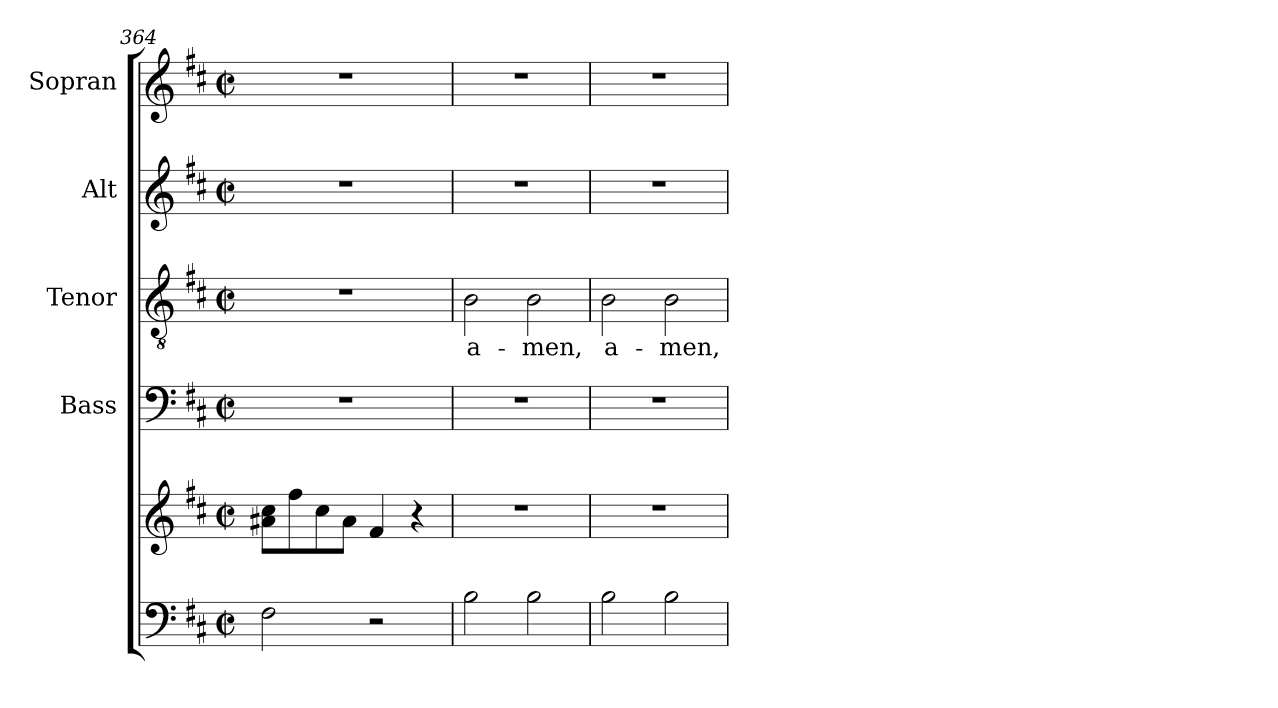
**kern	**kern	**kern	**kern	**text	**kern	**kern
*part5	*part5	*part4	*part3	*part3	*part2	*part1
*staff6	*staff5	*staff4	*staff3	*staff3	*staff2	*staff1
*	*	*I"Bass	*I"Tenor	*	*I"Alt	*I"Sopran
*	*	*I'B.	*I'T.	*	*I'A.	*I'S.
*clefF4	*clefG2	*clefF4	*clefGv2	*	*clefG2	*clefG2
*k[f#c#]	*k[f#c#]	*k[f#c#]	*k[f#c#]	*	*k[f#c#]	*k[f#c#]
*D:	*D:	*D:	*D:	*	*D:	*D:
*M2/2	*M2/2	*M2/2	*M2/2	*	*M2/2	*M2/2
*met(c|)	*met(c|)	*met(c|)	*met(c|)	*	*met(c|)	*met(c|)
=364	=364	=364	=364	=364	=364	=364
2F#\	8a#X\ 8cc#\L	1r	1r	.	1r	1r
.	8ff#\	.	.	.	.	.
.	8cc#\	.	.	.	.	.
.	8a#\J	.	.	.	.	.
2r	4f#/	.	.	.	.	.
.	4r	.	.	.	.	.
=365	=365	=365	=365	=365	=365	=365
!	!	!	!	!LO:LY:b	!	!
2B\	1r	1r	2B\	a-	1r	1r
!	!	!	!	!LO:LY:b	!	!
2B\	.	.	2B\	-men,	.	.
=366	=366	=366	=366	=366	=366	=366
!	!	!	!	!LO:LY:b	!	!
2B\	1r	1r	2B\	a-	1r	1r
!	!	!	!	!LO:LY:b	!	!
2B\	.	.	2B\	-men,	.	.
=	=	=	=	=	=	=
*-	*-	*-	*-	*-	*-	*-
